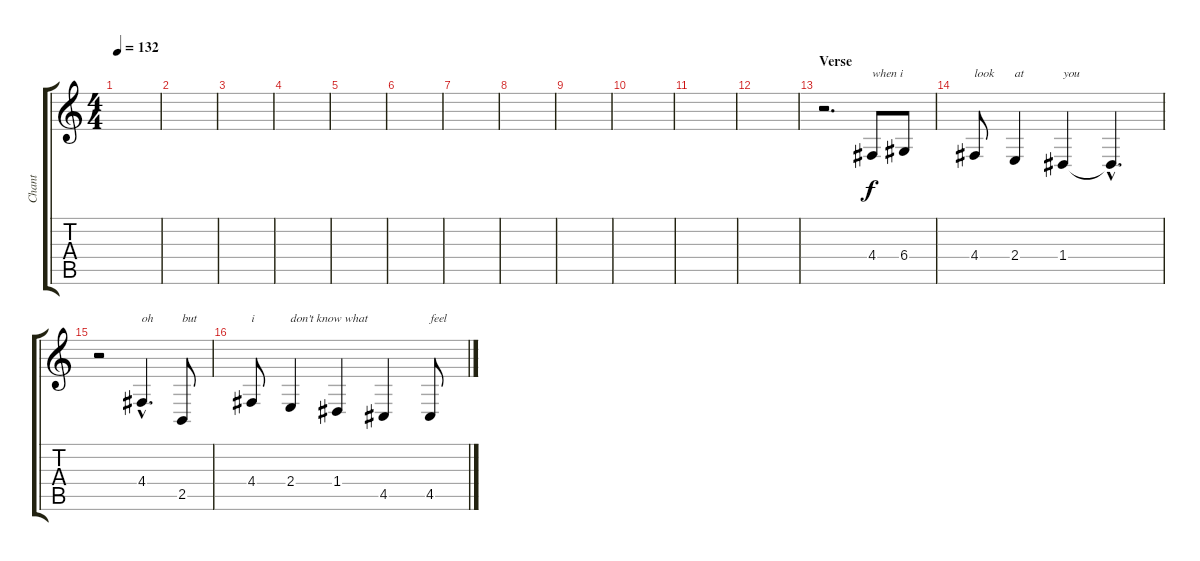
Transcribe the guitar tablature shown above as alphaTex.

\track ("Chant" "Chant") {instrument reedorgan}
\staff {score tabs}
\tuning (E4 B3 G3 D3 A2 E2) {hide}
\ts (4 4)
\tempo 132
\clef g2
\ks c
|
|
|
|
|
|
|
|
|
|
|
|
\section ("" "Verse")
r.2{d} 4.4.8{txt "when i"} 6.4.8 |
4.4.8{txt "look"} 2.4.4{txt "at"} 1.4.4{txt "you"} 1.4{hac t}.4{d} |
r.2 4.4{hac}.4{d txt "oh"} 2.5.8{txt "but"} |
4.4.8{txt "i"} 2.4.4{txt "don't know what"} 1.4.4 4.5.4 4.5.8{txt "feel"}
